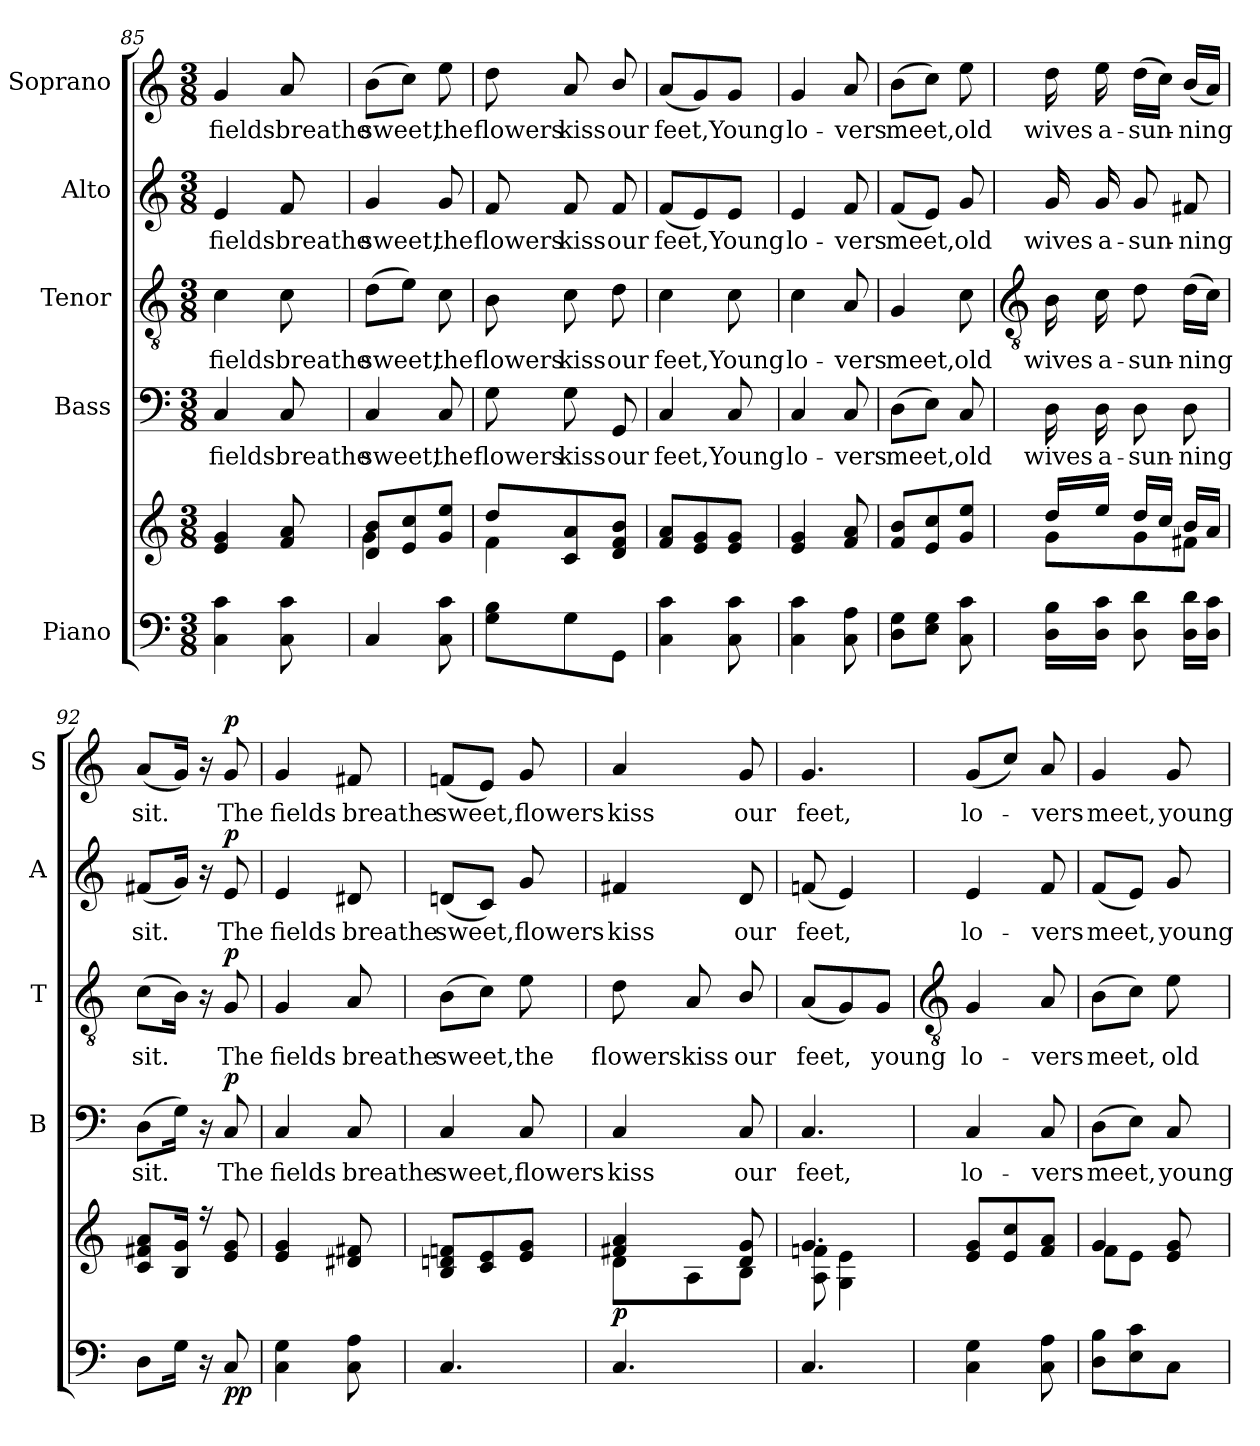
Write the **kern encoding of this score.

**kern	**kern	**dynam	**kern	**text	**dynam	**kern	**text	**dynam	**kern	**text	**dynam	**kern	**text	**dynam
*part5	*part5	*part5	*part4	*part4	*part4	*part3	*part3	*part3	*part2	*part2	*part2	*part1	*part1	*part1
*staff6	*staff5	*staff5/6	*staff4	*staff4	*staff4	*staff3	*staff3	*staff3	*staff2	*staff2	*staff2	*staff1	*staff1	*staff1
*I"Piano	*	*	*I"Bass	*	*	*I"Tenor	*	*	*I"Alto	*	*	*I"Soprano	*	*
*	*	*	*I'B	*	*	*I'T	*	*	*I'A	*	*	*I'S	*	*
*clefF4	*clefG2	*	*clefF4	*	*	*clefGv2	*	*	*clefG2	*	*	*clefG2	*	*
*k[]	*k[]	*	*k[]	*	*	*k[]	*	*	*k[]	*	*	*k[]	*	*
*C:	*C:	*	*C:	*	*	*C:	*	*	*C:	*	*	*C:	*	*
*M3/8	*M3/8	*	*M3/8	*	*	*M3/8	*	*	*M3/8	*	*	*M3/8	*	*
=85	=85	=85	=85	=85	=85	=85	=85	=85	=85	=85	=85	=85	=85	=85
*	*^	*	*	*	*	*	*	*	*	*	*	*	*	*
!	!	!LO:N:vis=1	!	!	!LO:LY:b	!	!	!LO:LY:b	!	!	!LO:LY:b	!	!	!LO:LY:b	!
4C 4c	4e/ 4g/	4.ryy	.	4C	fields	.	4c	fields	.	4e	fields	.	4g	fields	.
!	!	!	!	!	!LO:LY:b	!	!	!LO:LY:b	!	!	!LO:LY:b	!	!	!LO:LY:b	!
8C 8c	8f/ 8a/	.	.	8C	breathe	.	8c	breathe	.	8f	breathe	.	8a	breathe	.
=86	=86	=86	=86	=86	=86	=86	=86	=86	=86	=86	=86	=86	=86	=86	=86
!	!	!	!	!	!LO:LY:b	!	!	!LO:LY:b	!	!	!LO:LY:b	!	!	!LO:LY:b	!
4C	8d/ 8b/L	4g\	.	4C	sweet,	.	(>8dL	sweet,	.	4g	sweet,	.	(>8bL	sweet,	.
.	8e/ 8cc/	.	.	.	.	.	8eJ)	.	.	.	.	.	8ccJ)	.	.
!	!	!	!	!	!LO:LY:b	!	!	!LO:LY:b	!	!	!LO:LY:b	!	!	!LO:LY:b	!
8C 8c	8g/ 8ee/J	8ryy	.	8C	the	.	8c	the	.	8g	the	.	8ee	the	.
=87	=87	=87	=87	=87	=87	=87	=87	=87	=87	=87	=87	=87	=87	=87	=87
!	!	!	!	!	!LO:LY:b	!	!	!LO:LY:b	!	!	!LO:LY:b	!	!	!LO:LY:b	!
8G 8BL	8dd/L	4f\	.	8G	flowers	.	8B	flowers	.	8f	flowers	.	8dd	flowers	.
!	!	!	!	!	!LO:LY:b	!	!	!LO:LY:b	!	!	!LO:LY:b	!	!	!LO:LY:b	!
8G	8c/ 8a/	.	.	8G	kiss	.	8c	kiss	.	8f	kiss	.	8a	kiss	.
!	!	!	!	!	!LO:LY:b	!	!	!LO:LY:b	!	!	!LO:LY:b	!	!	!LO:LY:b	!
8GGJ	8d/ 8f/ 8b/J	8ryy	.	8GG	our	.	8d	our	.	8f	our	.	8b/	our	.
=88	=88	=88	=88	=88	=88	=88	=88	=88	=88	=88	=88	=88	=88	=88	=88
!	!	!LO:N:vis=1	!	!	!LO:LY:b	!	!	!LO:LY:b	!	!	!LO:LY:b	!	!	!LO:LY:b	!
4C 4c	8f/ 8a/L	4.ryy	.	4C	feet,	.	4c	feet,	.	(<8fL	feet,	.	(<8aL	feet,	.
.	8e/ 8g/	.	.	.	.	.	.	.	.	8e)	.	.	8g)	.	.
!	!	!	!	!	!LO:LY:b	!	!	!LO:LY:b	!	!	!LO:LY:b	!	!	!LO:LY:b	!
8C 8c	8e/ 8g/J	.	.	8C	Young	.	8c	Young	.	8eJ	Young	.	8gJ	Young	.
=89	=89	=89	=89	=89	=89	=89	=89	=89	=89	=89	=89	=89	=89	=89	=89
!	!	!LO:N:vis=1	!	!	!LO:LY:b	!	!	!LO:LY:b	!	!	!LO:LY:b	!	!	!LO:LY:b	!
4C 4c	4e/ 4g/	4.ryy	.	4C	lo-	.	4c	lo-	.	4e	lo-	.	4g	lo-	.
!	!	!	!	!	!LO:LY:b	!	!	!LO:LY:b	!	!	!LO:LY:b	!	!	!LO:LY:b	!
8C 8A	8f/ 8a/	.	.	8C	-vers	.	8A	-vers	.	8f	-vers	.	8a	-vers	.
=90	=90	=90	=90	=90	=90	=90	=90	=90	=90	=90	=90	=90	=90	=90	=90
!	!	!LO:N:vis=1	!	!	!LO:LY:b	!	!	!LO:LY:b	!	!	!LO:LY:b	!	!	!LO:LY:b	!
8D 8GL	8f/ 8b/L	4.ryy	.	(>8DL	meet,	.	4G	meet,	.	(<8fL	meet,	.	(>8bL	meet,	.
8E 8GJ	8e/ 8cc/	.	.	8EJ)	.	.	.	.	.	8eJ)	.	.	8ccJ)	.	.
!	!	!	!	!	!LO:LY:b	!	!	!LO:LY:b	!	!	!LO:LY:b	!	!	!LO:LY:b	!
8C 8c	8g/ 8ee/J	.	.	8C	old	.	8c	old	.	8g	old	.	8ee	old	.
!!LO:LB:g=z
=91	=91	=91	=91	=91	=91	=91	=91	=91	=91	=91	=91	=91	=91	=91	=91
*	*	*	*	*	*	*	*clefGv2	*	*	*	*	*	*	*	*
!	!	!	!	!	!LO:LY:b	!	!	!LO:LY:b	!	!	!LO:LY:b	!	!	!LO:LY:b	!
16D 16BLL	16dd/LL	8g\L	.	16D	wives	.	16B	wives	.	16g	wives	.	16dd	wives	.
!	!	!	!	!	!LO:LY:b	!	!	!LO:LY:b	!	!	!LO:LY:b	!	!	!LO:LY:b	!
16D 16cJJ	16ee/JJ	.	.	16D	a-	.	16c	a-	.	16g	a-	.	16ee	a-	.
!	!	!	!	!	!LO:LY:b	!	!	!LO:LY:b	!	!	!LO:LY:b	!	!	!LO:LY:b	!
8D 8d	16dd/LL	8g\	.	8D	-sun-	.	8d	-sun-	.	8g	-sun-	.	(>16ddLL	-sun-	.
.	16cc/JJ	.	.	.	.	.	.	.	.	.	.	.	16ccJJ)	.	.
!	!	!	!	!	!LO:LY:b	!	!	!LO:LY:b	!	!	!LO:LY:b	!	!	!LO:LY:b	!
16D 16dLL	16b/LL	8f#X\J	.	8D	-ning	.	(>16dLL	-ning	.	8f#X	-ning	.	(<16b/LL	ning	.
16D 16cJJ	16a/JJ	.	.	.	.	.	16cJJ)	.	.	.	.	.	16aJJ)	.	.
=92	=92	=92	=92	=92	=92	=92	=92	=92	=92	=92	=92	=92	=92	=92	=92
!	!	!	!	!	!LO:LY:b	!	!	!LO:LY:b	!	!	!LO:LY:b	!	!	!LO:LY:b	!
8DL	8c/ 8f#X/ 8a/L	4.ryy	.	(>8DL	sit.	.	(>8cL	sit.	.	(<8f#XL	sit.	.	(<8aL	sit.	.
16GJ	16B/ 16g/J	.	.	16GJ)	.	.	16BJ)	.	.	16gJ)	.	.	16gJ)	.	.
16r	16r	.	.	16r	.	.	16r	.	.	16r	.	.	16r	.	.
!	!	!	!LO:DY:b=2	!	!LO:LY:b	!	!	!LO:LY:b	!	!	!LO:LY:b	!	!	!LO:LY:b	!
!	!	!	!LO:DY:n=1:b	!	!	!LO:DY:b	!	!	!LO:DY:b	!	!	!LO:DY:b	!	!	!LO:DY:b
8C	8e/ 8g/	.	p p	8C	The	p	8G	The	p	8e	The	p	8g	The	p
=93	=93	=93	=93	=93	=93	=93	=93	=93	=93	=93	=93	=93	=93	=93	=93
!	!	!	!	!	!LO:LY:b	!	!	!LO:LY:b	!	!	!LO:LY:b	!	!	!LO:LY:b	!
4C 4G	4e/ 4g/	4.ryy	.	4C	fields	.	4G	fields	.	4e	fields	.	4g	fields	.
!	!	!	!	!	!LO:LY:b	!	!	!LO:LY:b	!	!	!LO:LY:b	!	!	!LO:LY:b	!
8C 8A	8d#X/ 8f#X/	.	.	8C	breathe	.	8A	breathe	.	8d#X	breathe	.	8f#X	breathe	.
=94	=94	=94	=94	=94	=94	=94	=94	=94	=94	=94	=94	=94	=94	=94	=94
!	!	!	!	!	!LO:LY:b	!	!	!LO:LY:b	!	!	!LO:LY:b	!	!	!LO:LY:b	!
4.C	8B/ 8dn/ 8fn/L	4.ryy	.	4C	sweet,	.	(>8BL	sweet,	.	(<8dnL	sweet,	.	(<8fnL	sweet,	.
.	8c/ 8e/	.	.	.	.	.	8cJ)	.	.	8cJ)	.	.	8eJ)	.	.
!	!	!	!	!	!LO:LY:b	!	!	!LO:LY:b	!	!	!LO:LY:b	!	!	!LO:LY:b	!
.	8e/ 8g/J	.	.	8C	flowers	.	8e	the	.	8g	flowers	.	8g	flowers	.
=95	=95	=95	=95	=95	=95	=95	=95	=95	=95	=95	=95	=95	=95	=95	=95
!	!	!	!LO:DY:b	!	!LO:LY:b	!	!	!LO:LY:b	!	!	!LO:LY:b	!	!	!LO:LY:b	!
4.C	4f#X/ 4a/	8d\L	p	4C	kiss	.	8d	flowers	.	4f#X	kiss	.	4a	kiss	.
!	!	!	!	!	!	!	!	!LO:LY:b	!	!	!	!	!	!	!
.	.	8A\	.	.	.	.	8A	kiss	.	.	.	.	.	.	.
!	!	!	!	!	!LO:LY:b	!	!	!LO:LY:b	!	!	!LO:LY:b	!	!	!LO:LY:b	!
.	8d/ 8g/	8B\J	.	8C	our	.	8B/	our	.	8d	our	.	8g	our	.
=96	=96	=96	=96	=96	=96	=96	=96	=96	=96	=96	=96	=96	=96	=96	=96
!	!	!	!	!	!LO:LY:b	!	!	!LO:LY:b	!	!	!LO:LY:b	!	!	!LO:LY:b	!
4.C	4.g/	8A\ 8fn\	.	4.C	feet,	.	(<8AL	feet,	.	(<8fnL	feet,	.	4.g	feet,	.
.	.	4G\ 4e\	.	.	.	.	8G)	.	.	4e)	.	.	.	.	.
!	!	!	!	!	!	!	!	!LO:LY:b	!	!	!	!	!	!	!
.	.	.	.	.	.	.	8GJ	young	.	.	.	.	.	.	.
!!LO:LB:g=z
=97	=97	=97	=97	=97	=97	=97	=97	=97	=97	=97	=97	=97	=97	=97	=97
*	*	*	*	*	*	*	*clefGv2	*	*	*	*	*	*	*	*
!	!	!	!	!	!LO:LY:b	!	!	!LO:LY:b	!	!	!LO:LY:b	!	!	!LO:LY:b	!
4C 4G	8e/ 8g/L	4.ryy	.	4C	lo-	.	4G	lo-	.	4e	lo-	.	(<8gL	lo-	.
.	8e/ 8cc/	.	.	.	.	.	.	.	.	.	.	.	8ccJ)	.	.
!	!	!	!	!	!LO:LY:b	!	!	!LO:LY:b	!	!	!LO:LY:b	!	!	!LO:LY:b	!
8C 8A	8f/ 8a/J	.	.	8C	-vers	.	8A	-vers	.	8f	-vers	.	8a	vers	.
=98	=98	=98	=98	=98	=98	=98	=98	=98	=98	=98	=98	=98	=98	=98	=98
!	!	!	!	!	!LO:LY:b	!	!	!LO:LY:b	!	!	!LO:LY:b	!	!	!LO:LY:b	!
8D 8BL	4g/	8f\L	.	(>8DL	meet,	.	(>8BL	meet,	.	(<8fL	meet,	.	4g	meet,	.
8E 8c	.	8e\J	.	8EJ)	.	.	8cJ)	.	.	8eJ)	.	.	.	.	.
!	!	!	!	!	!LO:LY:b	!	!	!LO:LY:b	!	!	!LO:LY:b	!	!	!LO:LY:b	!
8CJ	8e/ 8g/	8ryy	.	8C	young	.	8e	old	.	8g	young	.	8g	young	.
*	*v	*v	*	*	*	*	*	*	*	*	*	*	*	*	*
=	=	=	=	=	=	=	=	=	=	=	=	=	=	=
*-	*-	*-	*-	*-	*-	*-	*-	*-	*-	*-	*-	*-	*-	*-
